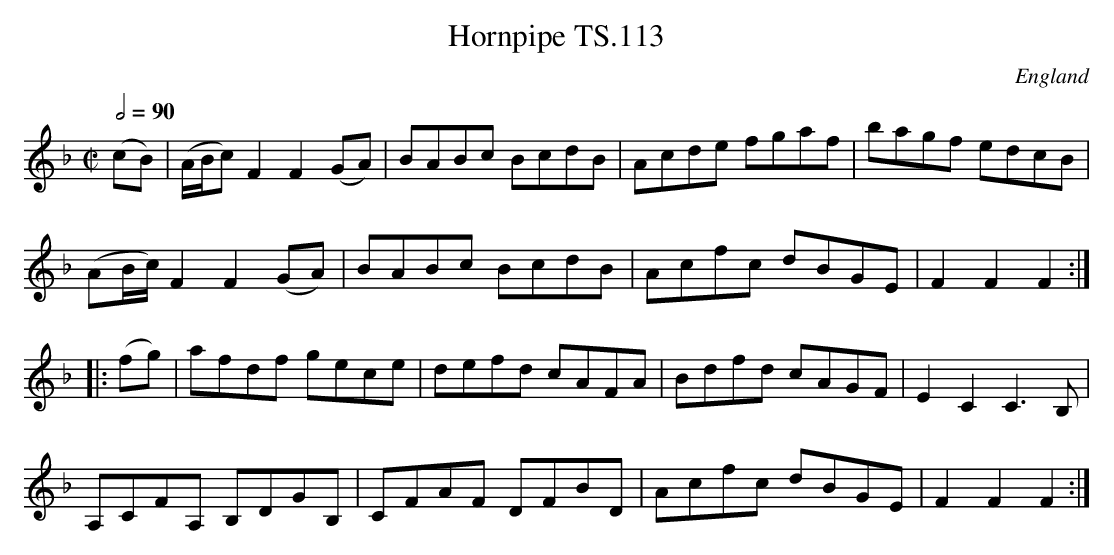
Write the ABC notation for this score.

X:1
T:Hornpipe TS.113
M:C|
L:1/8
Q:1/2=90
O:England
notC:'Rowley Belt'
K:F major
(cB)|(A/B/c)F2F2(GA)|BABc BcdB|Acde fgaf|bagf edcB|!
(AB/c/)F2F2 (GA)|BABc BcdB|Acfc dBGE|F2F2F2:|!
|:(fg)|afdfr gece|defd cAFA|Bdfd cAGF|E2C2C3B,|!
A,CFA, B,DGB,|CFAF DFBD|Acfc dBGE|F2F2F2:|]
